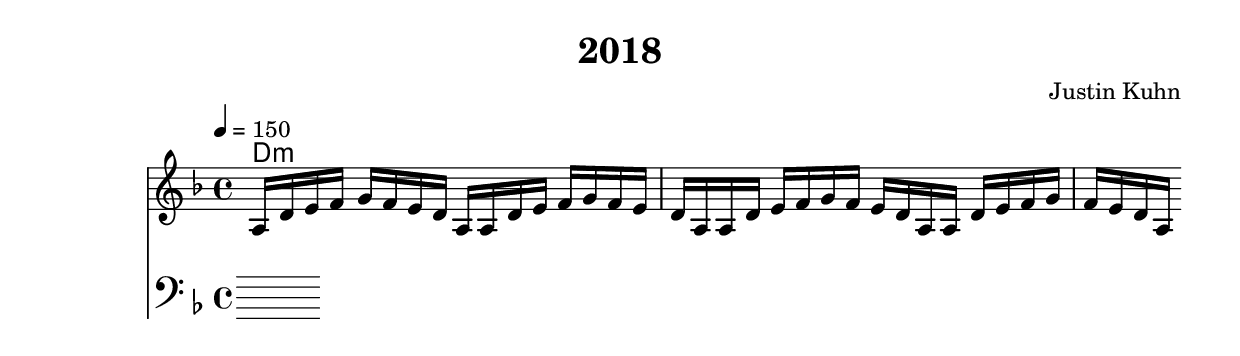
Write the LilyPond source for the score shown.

\version "2.18.2"

\header {
  title = "2018"
  composer = "Justin Kuhn"
}

global = {
  \time 4/4
  \key d \minor
  \tempo 4=150
}

chordNames = \chordmode {
 
  d:m
  
}

melody = \relative c'' { 
\global 
  a,16 d e f g f e d a  a16 d e f g f e d a  a16 d e f g f e d a  a16 d e f g f e d a |
  
  
}

bass = \relative c,  {
  \global
  \clef bass
}

words = \lyricmode {
  
  
}

\score {
  <<
    \new ChordNames \chordNames
    \new PianoStaff 
    \new Staff { \melody }
    \new Staff { \bass }
    \addlyrics { \words }
  >>
  \layout { }
  \midi { }
}
